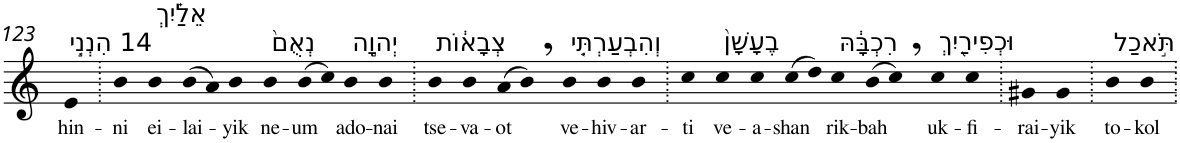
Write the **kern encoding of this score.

**kern	**text
*part1	*part1
*staff1	*staff1
*I"Piano	*
*I'Pno	*
!!LO:PB:g=z
*clefG2	*
*k[]	*
=123	=123
!LO:TX:a:t=14 הִנְנִ֣י	!
!	!LO:LY:b
4e	hin-
=124.	=124.
!	!LO:LY:b
4b	-ni
!LO:TX:a:t=אֵלַ֗יִךְ	!
!	!LO:LY:b
4b	ei-
!	!LO:LY:b
(>8b	-lai-
8a)	.
!	!LO:LY:b
4b	-yik
!LO:TX:a:t=נְאֻם֙	!
!	!LO:LY:b
4b	ne-
!	!LO:LY:b
(>8b	-um
8cc)	.
!LO:TX:a:t=יְהוָ֣ה	!
!	!LO:LY:b
4b	ado-
!	!LO:LY:b
4b	-nai
=125.	=125.
!LO:TX:a:t=צְבָא֔וֹת	!
!	!LO:LY:b
4b	tse-
!	!LO:LY:b
4b	-va-
!	!LO:LY:b
(>8a	-ot
8b,)	.
!LO:TX:a:t=וְהִבְעַרְתִּ֤י	!
!	!LO:LY:b
4b	ve-
!	!LO:LY:b
4b	-hiv-
!	!LO:LY:b
4b	-ar-
=126.	=126.
!	!LO:LY:b
4cc	-ti
!LO:TX:a:t=בֶעָשָׁן֙	!
!	!LO:LY:b
4cc	ve-
!	!LO:LY:b
4cc	-a-
!	!LO:LY:b
(>8cc	-shan
8dd)	.
!LO:TX:a:t=רִכְבָּ֔הּ	!
!	!LO:LY:b
4cc	rik-
!	!LO:LY:b
(>8b	-bah
8cc,)	.
!LO:TX:a:t=וּכְפִירַ֖יִךְ	!
!	!LO:LY:b
4cc	uk-
!	!LO:LY:b
4cc	-fi-
=127.	=127.
!	!LO:LY:b
4g#X	-rai-
!	!LO:LY:b
4g#	-yik
=128.	=128.
!LO:TX:a:t=תֹּ֣אכַל	!
!	!LO:LY:b
4b	to-
!	!LO:LY:b
4b	-kol
=.	=.
*-	*-
